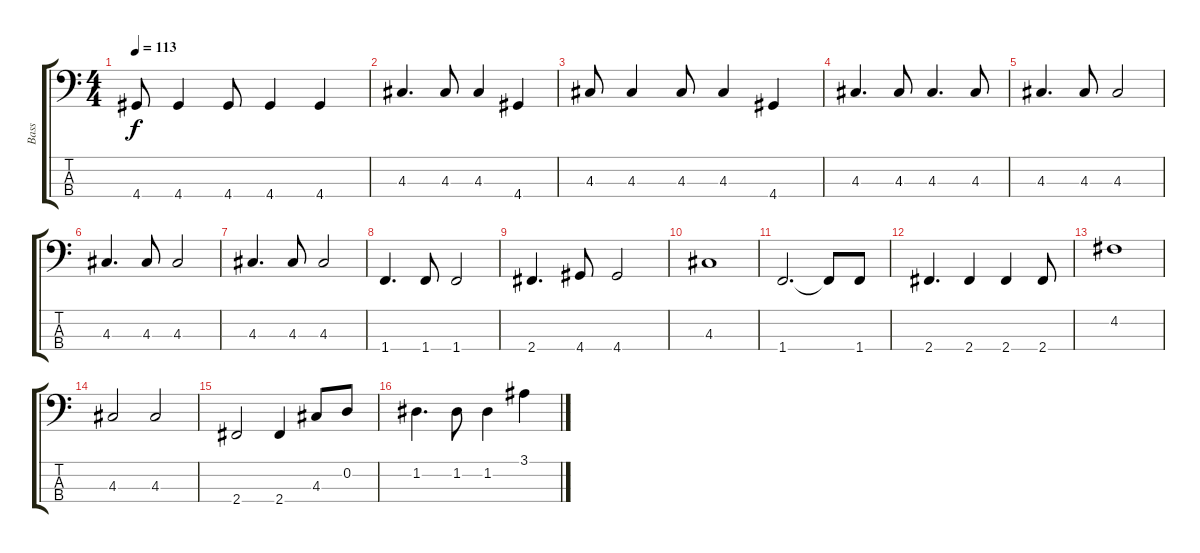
\track ("Bass" "Bass") {instrument fretlessbass}
\staff {score tabs}
\tuning (G2 D2 A1 E1) {hide}
\ts (4 4)
\tempo 113
\clef f4
\ks c
4.4.8{dy f} 4.4.4 4.4.8 4.4.4 4.4.4 |
4.3.4{d} 4.3.8 4.3.4 4.4.4 |
4.3.8 4.3.4 4.3.8 4.3.4 4.4.4 |
4.3.4{d} 4.3.8 4.3.4{d} 4.3.8 |
4.3.4{d} 4.3.8 4.3.2 |
4.3.4{d} 4.3.8 4.3.2 |
4.3.4{d} 4.3.8 4.3.2 |
1.4.4{d} 1.4.8 1.4.2 |
2.4.4{d} 4.4.8 4.4.2 |
4.3.1 |
1.4.2{d} 1.4{t}.8 1.4.8 |
2.4.4{d} 2.4.4 2.4.4 2.4.8 |
4.2.1 |
4.3.2 4.3.2 |
2.4.2 2.4.4 4.3.8 0.2.8 |
1.2.4{d} 1.2.8 1.2.4 3.1.4
